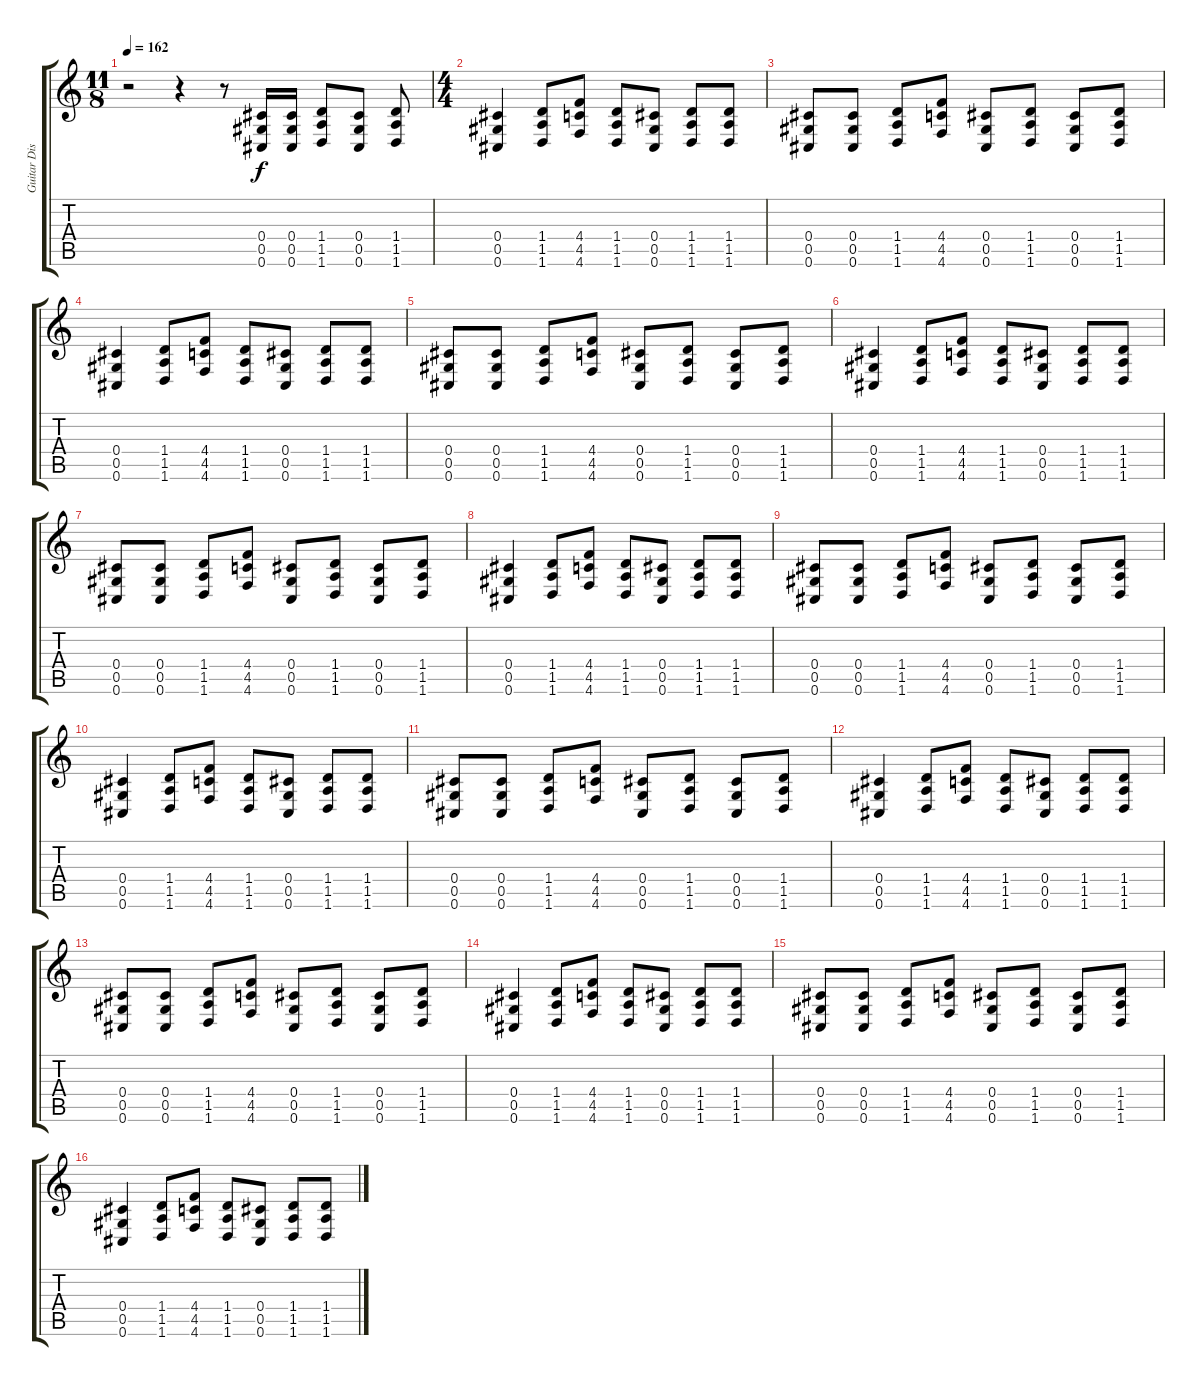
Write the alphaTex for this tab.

\track ("Guitar Disto 2" "Guitar Dis") {instrument distortionguitar}
\staff {score tabs}
\tuning (Eb4 Bb3 Gb3 Db3 Ab2 Db2) {hide}
\ts (11 8)
\tempo 162
\clef g2
\ks c
r.2{dy f} r.4 r.8 (0.4 0.5 0.6).16 (0.4 0.5 0.6).16 (1.4 1.5 1.6).8 (0.4 0.5 0.6).8 (1.4 1.5 1.6).8 |
\ts (4 4)
(0.4 0.5 0.6).4 (1.4 1.5 1.6).8 (4.4 4.5 4.6).8 (1.4 1.5 1.6).8 (0.4 0.5 0.6).8 (1.4 1.5 1.6).8 (1.4 1.5 1.6).8 |
(0.4 0.5 0.6).8 (0.4 0.5 0.6).8 (1.4 1.5 1.6).8 (4.4 4.5 4.6).8 (0.4 0.5 0.6).8 (1.4 1.5 1.6).8 (0.4 0.5 0.6).8 (1.4 1.5 1.6).8 |
(0.4 0.5 0.6).4 (1.4 1.5 1.6).8 (4.4 4.5 4.6).8 (1.4 1.5 1.6).8 (0.4 0.5 0.6).8 (1.4 1.5 1.6).8 (1.4 1.5 1.6).8 |
(0.4 0.5 0.6).8 (0.4 0.5 0.6).8 (1.4 1.5 1.6).8 (4.4 4.5 4.6).8 (0.4 0.5 0.6).8 (1.4 1.5 1.6).8 (0.4 0.5 0.6).8 (1.4 1.5 1.6).8 |
(0.4 0.5 0.6).4 (1.4 1.5 1.6).8 (4.4 4.5 4.6).8 (1.4 1.5 1.6).8 (0.4 0.5 0.6).8 (1.4 1.5 1.6).8 (1.4 1.5 1.6).8 |
(0.4 0.5 0.6).8 (0.4 0.5 0.6).8 (1.4 1.5 1.6).8 (4.4 4.5 4.6).8 (0.4 0.5 0.6).8 (1.4 1.5 1.6).8 (0.4 0.5 0.6).8 (1.4 1.5 1.6).8 |
(0.4 0.5 0.6).4 (1.4 1.5 1.6).8 (4.4 4.5 4.6).8 (1.4 1.5 1.6).8 (0.4 0.5 0.6).8 (1.4 1.5 1.6).8 (1.4 1.5 1.6).8 |
(0.4 0.5 0.6).8 (0.4 0.5 0.6).8 (1.4 1.5 1.6).8 (4.4 4.5 4.6).8 (0.4 0.5 0.6).8 (1.4 1.5 1.6).8 (0.4 0.5 0.6).8 (1.4 1.5 1.6).8 |
(0.4 0.5 0.6).4 (1.4 1.5 1.6).8 (4.4 4.5 4.6).8 (1.4 1.5 1.6).8 (0.4 0.5 0.6).8 (1.4 1.5 1.6).8 (1.4 1.5 1.6).8 |
(0.4 0.5 0.6).8 (0.4 0.5 0.6).8 (1.4 1.5 1.6).8 (4.4 4.5 4.6).8 (0.4 0.5 0.6).8 (1.4 1.5 1.6).8 (0.4 0.5 0.6).8 (1.4 1.5 1.6).8 |
(0.4 0.5 0.6).4 (1.4 1.5 1.6).8 (4.4 4.5 4.6).8 (1.4 1.5 1.6).8 (0.4 0.5 0.6).8 (1.4 1.5 1.6).8 (1.4 1.5 1.6).8 |
(0.4 0.5 0.6).8 (0.4 0.5 0.6).8 (1.4 1.5 1.6).8 (4.4 4.5 4.6).8 (0.4 0.5 0.6).8 (1.4 1.5 1.6).8 (0.4 0.5 0.6).8 (1.4 1.5 1.6).8 |
(0.4 0.5 0.6).4 (1.4 1.5 1.6).8 (4.4 4.5 4.6).8 (1.4 1.5 1.6).8 (0.4 0.5 0.6).8 (1.4 1.5 1.6).8 (1.4 1.5 1.6).8 |
(0.4 0.5 0.6).8 (0.4 0.5 0.6).8 (1.4 1.5 1.6).8 (4.4 4.5 4.6).8 (0.4 0.5 0.6).8 (1.4 1.5 1.6).8 (0.4 0.5 0.6).8 (1.4 1.5 1.6).8 |
(0.4 0.5 0.6).4 (1.4 1.5 1.6).8 (4.4 4.5 4.6).8 (1.4 1.5 1.6).8 (0.4 0.5 0.6).8 (1.4 1.5 1.6).8 (1.4 1.5 1.6).8
